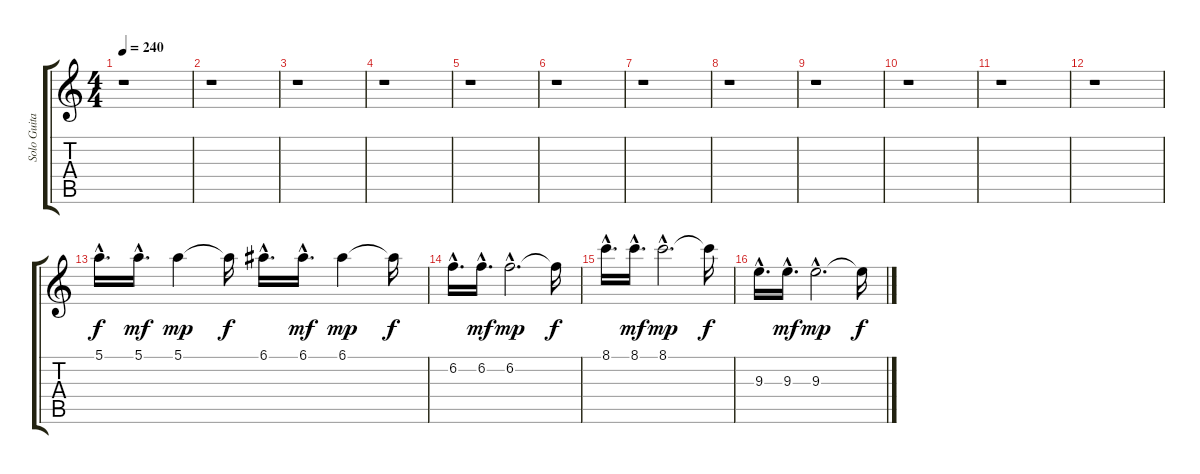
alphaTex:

\track ("Solo Guitar" "Solo Guita") {instrument distortionguitar}
\staff {score tabs}
\tuning (E4 B3 G3 D3 A2 E2) {hide}
\ts (4 4)
\tempo 240
\clef g2
\ks c
r.1{dy f} |
r.1 |
r.1 |
r.1 |
r.1 |
r.1 |
r.1 |
r.1 |
r.1 |
r.1 |
r.1 |
r.1 |
5.1{hac}.16{d} 5.1{hac}.16{d dy mf} 5.1.4{dy mp} 5.1{t}.16{dy f} 6.1{hac}.16{d} 6.1{hac}.16{d dy mf} 6.1.4{dy mp} 6.1{t}.16{dy f} |
6.2{hac}.16{d} 6.2{hac}.16{d dy mf} 6.2{hac}.2{d dy mp} 6.2{t}.16{dy f} |
8.1{hac}.16{d} 8.1{hac}.16{d dy mf} 8.1{hac}.2{d dy mp} 8.1{t}.16{dy f} |
9.3{hac}.16{d} 9.3{hac}.16{d dy mf} 9.3{hac}.2{d dy mp} 9.3{t}.16{dy f}
